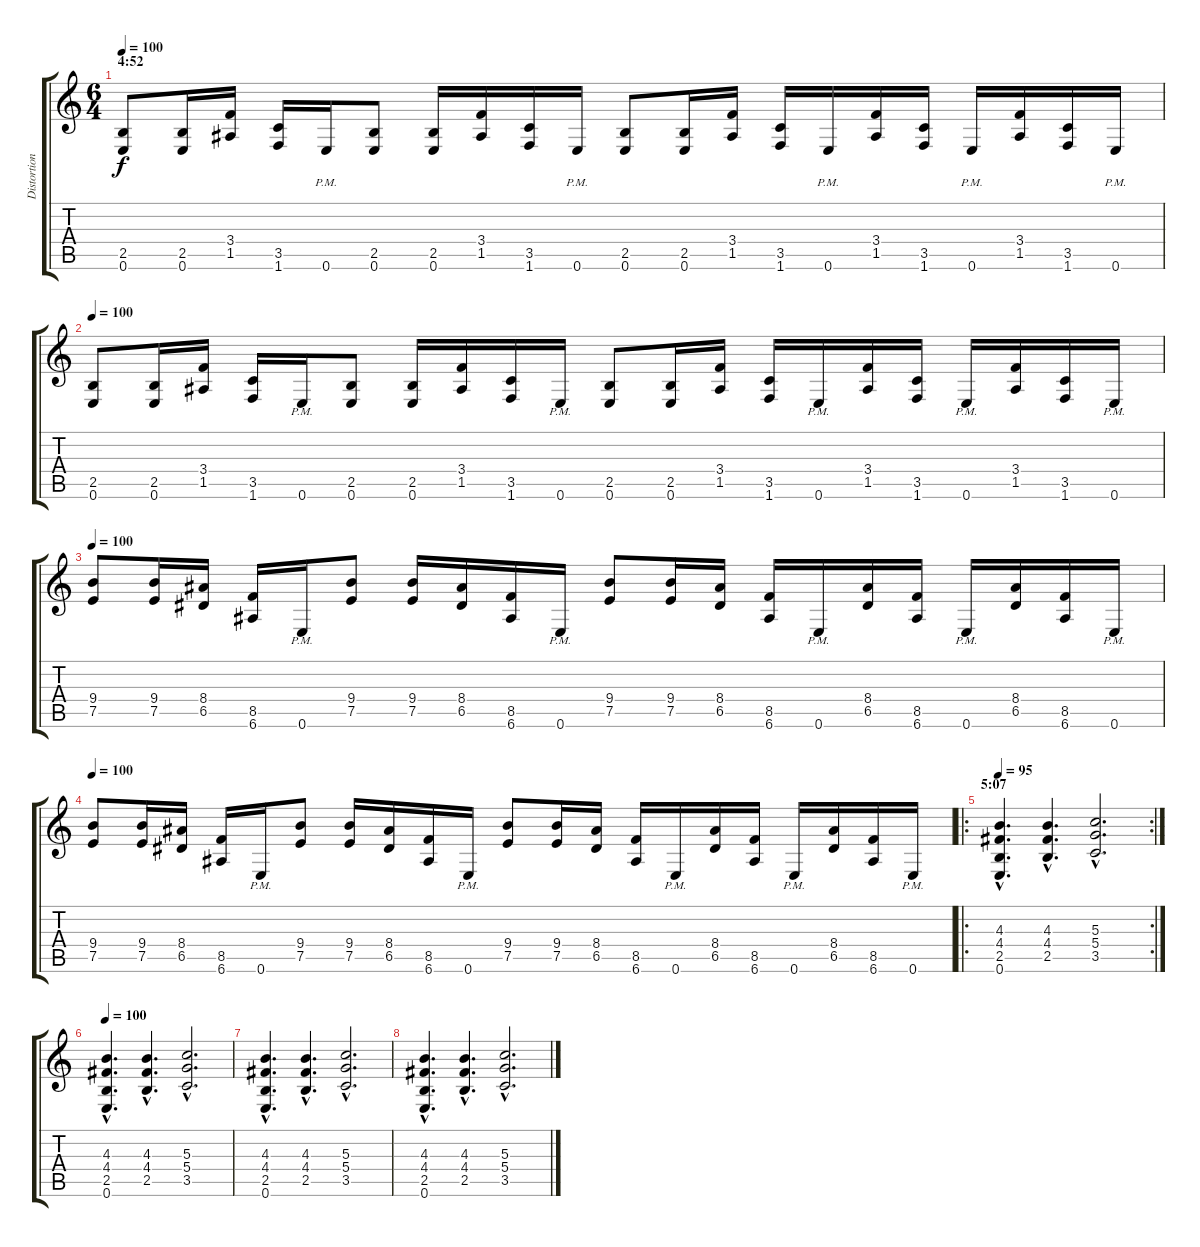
\track ("Distortion Guitar" "Distortion") {instrument distortionguitar}
\staff {score tabs}
\tuning (E4 B3 G3 D3 A2 E2) {hide}
\ts (6 4)
\section ("" "4:52")
\tempo 100
\clef g2
\ks c
(2.5 0.6).8{dy f} (2.5 0.6).16 (3.4 1.5).16 (3.5 1.6).16 0.6{pm}.16 (2.5 0.6).8 (2.5 0.6).16 (3.4 1.5).16 (3.5 1.6).16 0.6{pm}.16 (2.5 0.6).8 (2.5 0.6).16 (3.4 1.5).16 (3.5 1.6).16 0.6{pm}.16 (3.4 1.5).16 (3.5 1.6).16 0.6{pm}.16 (3.4 1.5).16 (3.5 1.6).16 0.6{pm}.16 |
\tempo 100
(2.5 0.6).8 (2.5 0.6).16 (3.4 1.5).16 (3.5 1.6).16 0.6{pm}.16 (2.5 0.6).8 (2.5 0.6).16 (3.4 1.5).16 (3.5 1.6).16 0.6{pm}.16 (2.5 0.6).8 (2.5 0.6).16 (3.4 1.5).16 (3.5 1.6).16 0.6{pm}.16 (3.4 1.5).16 (3.5 1.6).16 0.6{pm}.16 (3.4 1.5).16 (3.5 1.6).16 0.6{pm}.16 |
\tempo 100
(9.4 7.5).8 (9.4 7.5).16 (8.4 6.5).16 (8.5 6.6).16 0.6{pm}.16 (9.4 7.5).8 (9.4 7.5).16 (8.4 6.5).16 (8.5 6.6).16 0.6{pm}.16 (9.4 7.5).8 (9.4 7.5).16 (8.4 6.5).16 (8.5 6.6).16 0.6{pm}.16 (8.4 6.5).16 (8.5 6.6).16 0.6{pm}.16 (8.4 6.5).16 (8.5 6.6).16 0.6{pm}.16 |
\tempo 100
(9.4 7.5).8 (9.4 7.5).16 (8.4 6.5).16 (8.5 6.6).16 0.6{pm}.16 (9.4 7.5).8 (9.4 7.5).16 (8.4 6.5).16 (8.5 6.6).16 0.6{pm}.16 (9.4 7.5).8 (9.4 7.5).16 (8.4 6.5).16 (8.5 6.6).16 0.6{pm}.16 (8.4 6.5).16 (8.5 6.6).16 0.6{pm}.16 (8.4 6.5).16 (8.5 6.6).16 0.6{pm}.16 |
\ro
\rc 2
\section ("" "5:07")
\tempo 95
(4.3{hac} 4.4{hac} 2.5{hac} 0.6{hac}).4{d} (4.3{hac} 4.4{hac} 2.5{hac}).4{d} (5.3{hac} 5.4{hac} 3.5{hac}).2{d} |
\tempo 100
(4.3{hac} 4.4{hac} 2.5{hac} 0.6{hac}).4{d} (4.3{hac} 4.4{hac} 2.5{hac}).4{d} (5.3{hac} 5.4{hac} 3.5{hac}).2{d} |
(4.3{hac} 4.4{hac} 2.5{hac} 0.6{hac}).4{d} (4.3{hac} 4.4{hac} 2.5{hac}).4{d} (5.3{hac} 5.4{hac} 3.5{hac}).2{d} |
(4.3{hac} 4.4{hac} 2.5{hac} 0.6{hac}).4{d} (4.3{hac} 4.4{hac} 2.5{hac}).4{d} (5.3{hac} 5.4{hac} 3.5{hac}).2{d}
